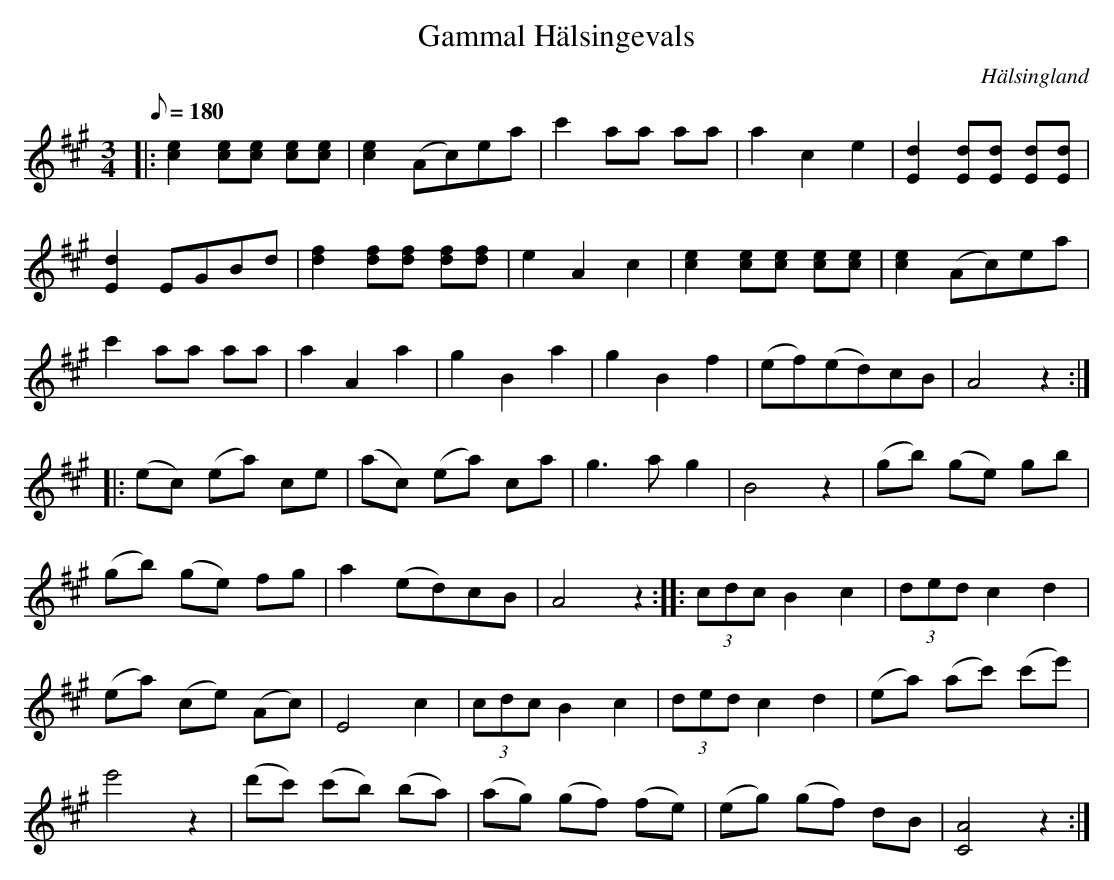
X:1
T:Gammal Hälsingevals
O:Hälsingland
L:1/8
M:3/4
Q:180
K:A
V:1
|: [c2e2] [ce][ce] [ce][ce] | [c2e2] (Ac)ea | c'2 aa aa | a2 c2 e2 | [d2E2] [dE][dE] [dE][dE] |
[d2E2]  EGBd | [d2f2] [df][df] [df][df] | e2 A2 c2 | [c2e2] [ce][ce] [ce][ce] | [c2e2] (Ac)ea |
c'2 aa aa | a2 A2 a2 | g2 B2 a2 | g2 B2 f2 | (ef)(ed)cB | A4 z2 :|
|:(ec) (ea) ce | (ac) (ea) ca | g3 a g2 |  B4 z2 | (gb) (ge) gb |
(gb) (ge) fg | a2 (ed)cB | A4 z2 :: (3 cdc B2 c2 | (3 ded c2 d2 |
(ea) (ce) (Ac) | E4 c2 | (3 cdc B2 c2 | (3 ded c2 d2 | (ea) (ac') (c'e') |
e'4 z2 | (d'c') (c'b) (ba) | (ag) (gf) (fe) | (eg) (gf) dB | [A4C4] z2 :|
